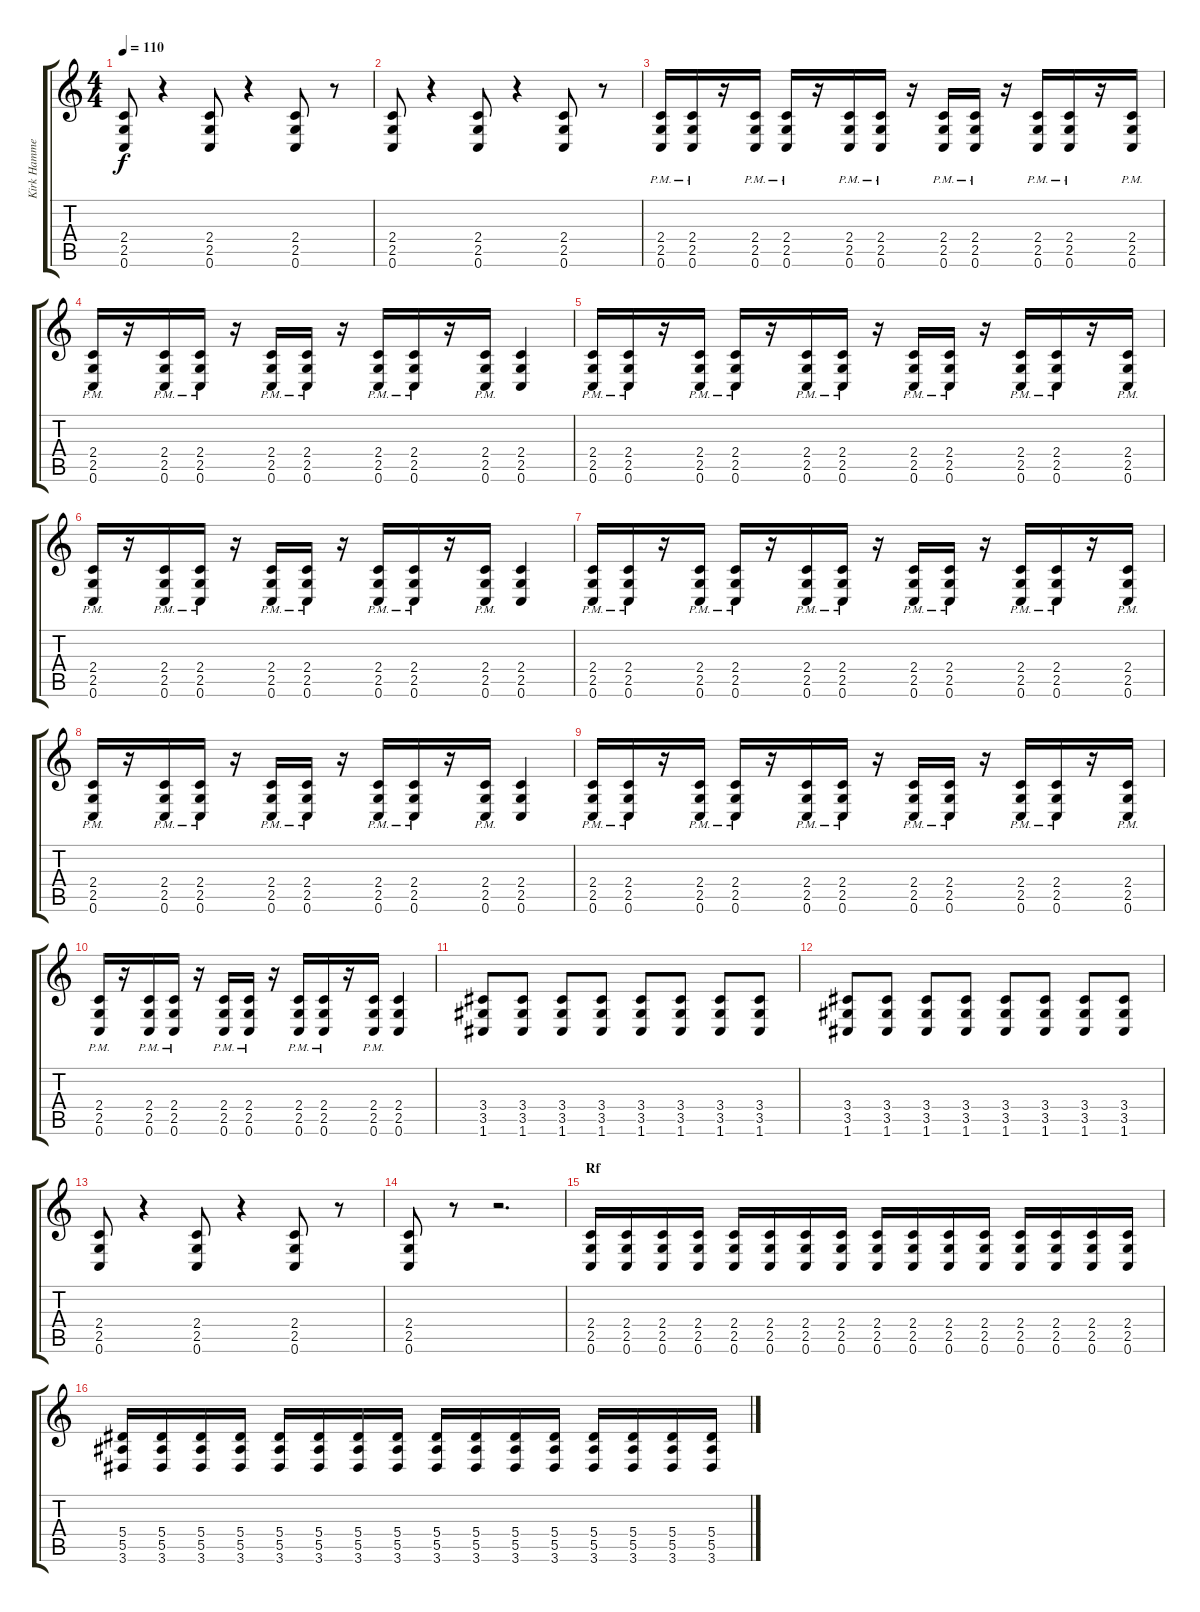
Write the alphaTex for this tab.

\track ("Kirk Hammet" "Kirk Hamme") {instrument distortionguitar}
\staff {score tabs}
\tuning (C4 G3 Eb3 Bb2 F2 C2) {hide}
\ts (4 4)
\tempo 110
\clef g2
\ks c
(2.4 2.5 0.6).8{dy f} r.4 (2.4 2.5 0.6).8 r.4 (2.4 2.5 0.6).8 r.8 |
(2.4 2.5 0.6).8 r.4 (2.4 2.5 0.6).8 r.4 (2.4 2.5 0.6).8 r.8 |
(2.4{pm} 2.5 0.6).16 (2.4{pm} 2.5 0.6).16 r.16 (2.4{pm} 2.5 0.6).16 (2.4{pm} 2.5 0.6).16 r.16 (2.4{pm} 2.5 0.6).16 (2.4{pm} 2.5 0.6).16 r.16 (2.4{pm} 2.5 0.6).16 (2.4{pm} 2.5 0.6).16 r.16 (2.4{pm} 2.5 0.6).16 (2.4{pm} 2.5 0.6).16 r.16 (2.4{pm} 2.5 0.6).16 |
(2.4{pm} 2.5 0.6).16 r.16 (2.4{pm} 2.5 0.6).16 (2.4{pm} 2.5 0.6).16 r.16 (2.4{pm} 2.5 0.6).16 (2.4{pm} 2.5 0.6).16 r.16 (2.4{pm} 2.5 0.6).16 (2.4{pm} 2.5 0.6).16 r.16 (2.4{pm} 2.5 0.6).16 (2.4 2.5 0.6).4 |
(2.4{pm} 2.5 0.6).16 (2.4{pm} 2.5 0.6).16 r.16 (2.4{pm} 2.5 0.6).16 (2.4{pm} 2.5 0.6).16 r.16 (2.4{pm} 2.5 0.6).16 (2.4{pm} 2.5 0.6).16 r.16 (2.4{pm} 2.5 0.6).16 (2.4{pm} 2.5 0.6).16 r.16 (2.4{pm} 2.5 0.6).16 (2.4{pm} 2.5 0.6).16 r.16 (2.4{pm} 2.5 0.6).16 |
(2.4{pm} 2.5 0.6).16 r.16 (2.4{pm} 2.5 0.6).16 (2.4{pm} 2.5 0.6).16 r.16 (2.4{pm} 2.5 0.6).16 (2.4{pm} 2.5 0.6).16 r.16 (2.4{pm} 2.5 0.6).16 (2.4{pm} 2.5 0.6).16 r.16 (2.4{pm} 2.5 0.6).16 (2.4 2.5 0.6).4 |
(2.4{pm} 2.5 0.6).16 (2.4{pm} 2.5 0.6).16 r.16 (2.4{pm} 2.5 0.6).16 (2.4{pm} 2.5 0.6).16 r.16 (2.4{pm} 2.5 0.6).16 (2.4{pm} 2.5 0.6).16 r.16 (2.4{pm} 2.5 0.6).16 (2.4{pm} 2.5 0.6).16 r.16 (2.4{pm} 2.5 0.6).16 (2.4{pm} 2.5 0.6).16 r.16 (2.4{pm} 2.5 0.6).16 |
(2.4{pm} 2.5 0.6).16 r.16 (2.4{pm} 2.5 0.6).16 (2.4{pm} 2.5 0.6).16 r.16 (2.4{pm} 2.5 0.6).16 (2.4{pm} 2.5 0.6).16 r.16 (2.4{pm} 2.5 0.6).16 (2.4{pm} 2.5 0.6).16 r.16 (2.4{pm} 2.5 0.6).16 (2.4 2.5 0.6).4 |
(2.4{pm} 2.5 0.6).16 (2.4{pm} 2.5 0.6).16 r.16 (2.4{pm} 2.5 0.6).16 (2.4{pm} 2.5 0.6).16 r.16 (2.4{pm} 2.5 0.6).16 (2.4{pm} 2.5 0.6).16 r.16 (2.4{pm} 2.5 0.6).16 (2.4{pm} 2.5 0.6).16 r.16 (2.4{pm} 2.5 0.6).16 (2.4{pm} 2.5 0.6).16 r.16 (2.4{pm} 2.5 0.6).16 |
(2.4{pm} 2.5 0.6).16 r.16 (2.4{pm} 2.5 0.6).16 (2.4{pm} 2.5 0.6).16 r.16 (2.4{pm} 2.5 0.6).16 (2.4{pm} 2.5 0.6).16 r.16 (2.4{pm} 2.5 0.6).16 (2.4{pm} 2.5 0.6).16 r.16 (2.4{pm} 2.5 0.6).16 (2.4 2.5 0.6).4 |
(3.4 3.5 1.6).8 (3.4 3.5 1.6).8 (3.4 3.5 1.6).8 (3.4 3.5 1.6).8 (3.4 3.5 1.6).8 (3.4 3.5 1.6).8 (3.4 3.5 1.6).8 (3.4 3.5 1.6).8 |
(3.4 3.5 1.6).8 (3.4 3.5 1.6).8 (3.4 3.5 1.6).8 (3.4 3.5 1.6).8 (3.4 3.5 1.6).8 (3.4 3.5 1.6).8 (3.4 3.5 1.6).8 (3.4 3.5 1.6).8 |
(2.4 2.5 0.6).8 r.4 (2.4 2.5 0.6).8 r.4 (2.4 2.5 0.6).8 r.8 |
(2.4 2.5 0.6).8 r.8 r.2{d} |
\section ("" "Rf")
(2.4 2.5 0.6).16 (2.4 2.5 0.6).16 (2.4 2.5 0.6).16 (2.4 2.5 0.6).16 (2.4 2.5 0.6).16 (2.4 2.5 0.6).16 (2.4 2.5 0.6).16 (2.4 2.5 0.6).16 (2.4 2.5 0.6).16 (2.4 2.5 0.6).16 (2.4 2.5 0.6).16 (2.4 2.5 0.6).16 (2.4 2.5 0.6).16 (2.4 2.5 0.6).16 (2.4 2.5 0.6).16 (2.4 2.5 0.6).16 |
(5.4 5.5 3.6).16 (5.4 5.5 3.6).16 (5.4 5.5 3.6).16 (5.4 5.5 3.6).16 (5.4 5.5 3.6).16 (5.4 5.5 3.6).16 (5.4 5.5 3.6).16 (5.4 5.5 3.6).16 (5.4 5.5 3.6).16 (5.4 5.5 3.6).16 (5.4 5.5 3.6).16 (5.4 5.5 3.6).16 (5.4 5.5 3.6).16 (5.4 5.5 3.6).16 (5.4 5.5 3.6).16 (5.4 5.5 3.6).16
